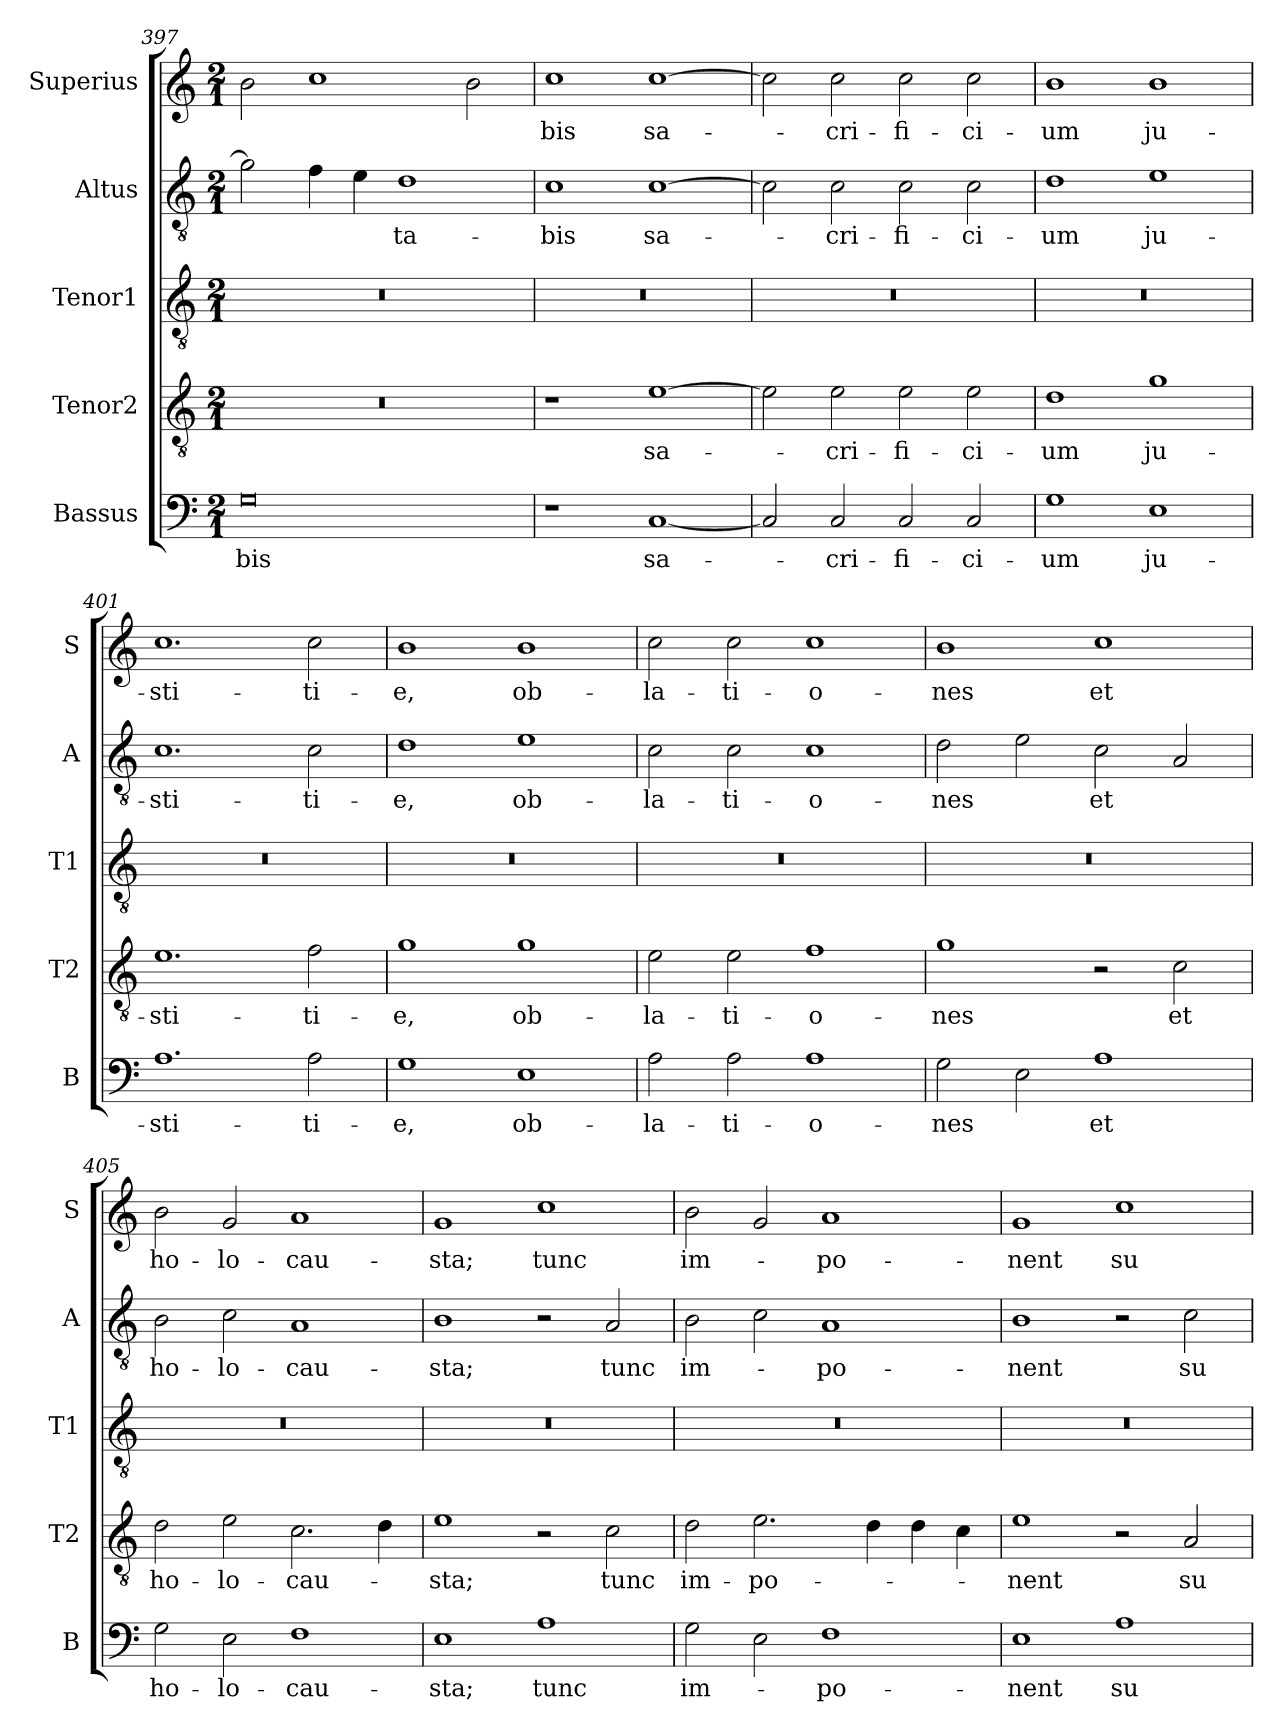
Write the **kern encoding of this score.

**kern	**text	**kern	**text	**kern	**kern	**text	**kern	**text
*part5	*part5	*part4	*part4	*part3	*part2	*part2	*part1	*part1
*staff5	*staff5	*staff4	*staff4	*staff3	*staff2	*staff2	*staff1	*staff1
*I"Bassus	*	*I"Tenor2	*	*I"Tenor1	*I"Altus	*	*I"Superius	*
*I'B	*	*I'T2	*	*I'T1	*I'A	*	*I'S	*
*clefF4	*	*clefGv2	*	*clefGv2	*clefGv2	*	*clefG2	*
*k[]	*	*k[]	*	*k[]	*k[]	*	*k[]	*
*M2/1	*	*M2/1	*	*M2/1	*M2/1	*	*M2/1	*
=397	=397	=397	=397	=397	=397	=397	=397	=397
0G	-bis	0r	.	0r	2g]	.	2b	.
.	.	.	.	.	4f	.	1cc	.
.	.	.	.	.	4e	.	.	.
.	.	.	.	.	1d	-ta-	.	.
.	.	.	.	.	.	.	2b	.
=398	=398	=398	=398	=398	=398	=398	=398	=398
1r	.	1r	.	0r	1c	bis	1cc	-bis
[1C	sa-	[1e	sa-	.	[1c	sa-	[1cc	sa-
=399	=399	=399	=399	=399	=399	=399	=399	=399
2C]	.	2e]	.	0r	2c]	.	2cc]	.
2C	-cri-	2e	-cri-	.	2c	-cri-	2cc	-cri-
2C	-fi-	2e	-fi-	.	2c	-fi-	2cc	-fi-
2C	-ci-	2e	-ci-	.	2c	-ci-	2cc	-ci-
=400	=400	=400	=400	=400	=400	=400	=400	=400
1G	-um	1d	-um	0r	1d	-um	1b	-um
1E	ju-	1g	ju-	.	1e	ju-	1b	ju-
=401	=401	=401	=401	=401	=401	=401	=401	=401
1.A	-sti-	1.e	-sti-	0r	1.c	-sti-	1.cc	-sti-
2A	-ti-	2f	-ti-	.	2c	-ti-	2cc	-ti-
=402	=402	=402	=402	=402	=402	=402	=402	=402
1G	-e,	1g	-e,	0r	1d	-e,	1b	-e,
1E	ob-	1g	ob-	.	1e	ob-	1b	ob-
=403	=403	=403	=403	=403	=403	=403	=403	=403
2A	-la-	2e	-la-	0r	2c	-la-	2cc	-la-
2A	-ti-	2e	-ti-	.	2c	-ti-	2cc	-ti-
1A	-o-	1f	-o-	.	1c	-o-	1cc	-o-
=404	=404	=404	=404	=404	=404	=404	=404	=404
2G	-nes	1g	-nes	0r	2d	-nes	1b	-nes
2E	.	.	.	.	2e	.	.	.
1A	et	2r	.	.	2c	et	1cc	et
.	.	2c	et	.	2A	.	.	.
=405	=405	=405	=405	=405	=405	=405	=405	=405
2G	ho-	2d	ho-	0r	2B	ho-	2b	ho-
2E	-lo-	2e	-lo-	.	2c	-lo-	2g	-lo-
1F	-cau-	2.c	-cau-	.	1A	-cau-	1a	-cau-
.	.	4d	.	.	.	.	.	.
=406	=406	=406	=406	=406	=406	=406	=406	=406
1E	-sta;	1e	-sta;	0r	1B	-sta;	1g	-sta;
1A	tunc	2r	.	.	2r	.	1cc	tunc
.	.	2c	tunc	.	2A	tunc	.	.
=407	=407	=407	=407	=407	=407	=407	=407	=407
2G	im-	2d	im-	0r	2B	im-	2b	im-
2E	.	2.e	-po-	.	2c	.	2g	.
1F	-po-	.	.	.	1A	-po-	1a	-po-
.	.	4d	.	.	.	.	.	.
.	.	4d	.	.	.	.	.	.
.	.	4c	.	.	.	.	.	.
=408	=408	=408	=408	=408	=408	=408	=408	=408
1E	-nent	1e	-nent	0r	1B	-nent	1g	-nent
1A	su-	2r	.	.	2r	.	1cc	su-
.	.	2A	su-	.	2c	su-	.	.
=	=	=	=	=	=	=	=	=
*-	*-	*-	*-	*-	*-	*-	*-	*-
